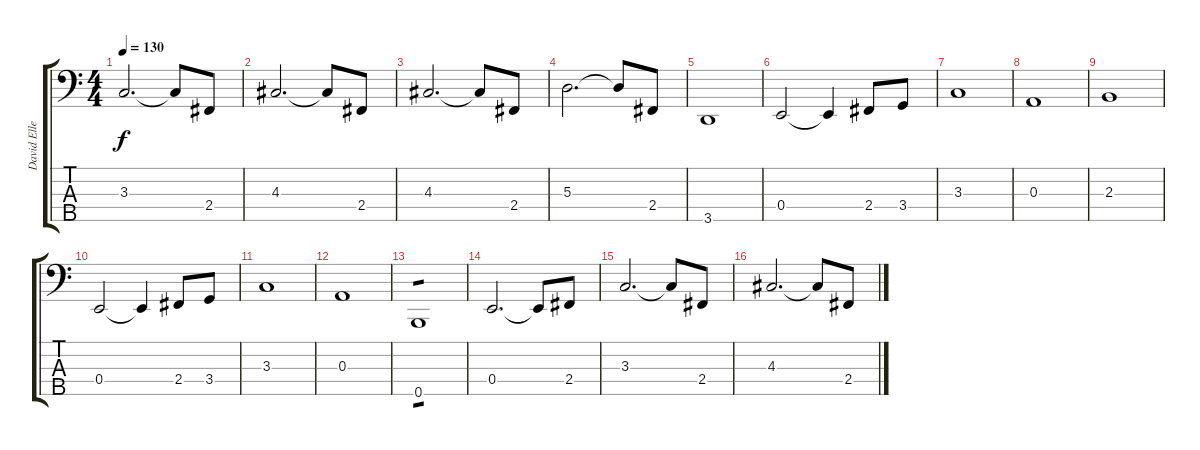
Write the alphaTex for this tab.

\track ("David Ellefson" "David Elle") {instrument electricbassfinger}
\staff {score tabs}
\tuning (G2 D2 A1 E1 B0) {hide}
\ts (4 4)
\tempo 130
\clef f4
\ks c
3.3.2{d dy f} 3.3{t}.8 2.4.8 |
4.3.2{d} 4.3{t}.8 2.4.8 |
4.3.2{d} 4.3{t}.8 2.4.8 |
5.3.2{d} 5.3{t}.8 2.4.8 |
3.5.1 |
0.4.2 0.4{t}.4 2.4.8 3.4.8 |
3.3.1 |
0.3.1 |
2.3.1 |
0.4.2 0.4{t}.4 2.4.8 3.4.8 |
3.3.1 |
0.3.1 |
0.5.1{tp 1} |
0.4.2{d} 0.4{t}.8 2.4.8 |
3.3.2{d} 3.3{t}.8 2.4.8 |
4.3.2{d} 4.3{t}.8 2.4.8
